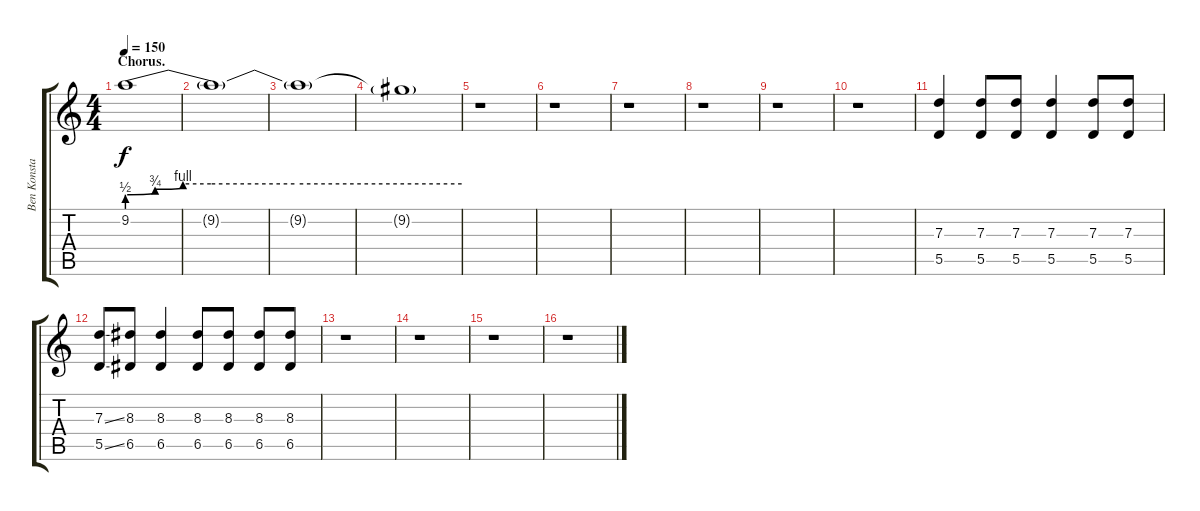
\track ("Ben Konstantinovic (Solo Guitar)" "Ben Konsta") {instrument distortionguitar}
\staff {score tabs}
\tuning (E4 B3 G3 D3 A2 D2) {hide}
\ts (4 4)
\section ("" "Chorus.")
\tempo 150
\clef g2
\ks c
9.2{be (custom 0 2 5 3 10 4 15 4 30 4 60 4)}.1{dy f} |
9.2{t}.1 |
9.2{t}.1 |
9.2{t}.1 |
r.1 |
r.1 |
r.1 |
r.1 |
r.1 |
r.1 |
(7.3 5.5).4 (7.3 5.5).8 (7.3 5.5).8 (7.3 5.5).4 (7.3 5.5).8 (7.3 5.5).8 |
(7.3{ss} 5.5{ss}).8 (8.3 6.5).8 (8.3 6.5).4 (8.3 6.5).8 (8.3 6.5).8 (8.3 6.5).8 (8.3 6.5).8 |
r.1 |
r.1 |
r.1 |
r.1
